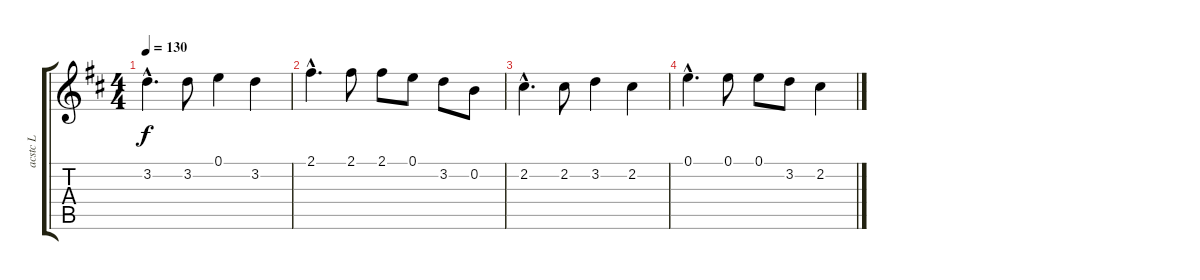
\track ("acstc L" "acstc L") {instrument acousticguitarsteel}
\staff {score tabs}
\tuning (E4 B3 G3 D3 A2 E2) {hide}
\ts (4 4)
\tempo 130
\clef g2
\ks d
3.2{hac}.4{d dy f} 3.2.8 0.1.4 3.2.4 |
2.1{hac}.4{d} 2.1.8 2.1.8 0.1.8 3.2.8 0.2.8 |
2.2{hac}.4{d} 2.2.8 3.2.4 2.2.4 |
0.1{hac}.4{d} 0.1.8 0.1.8 3.2.8 2.2.4
